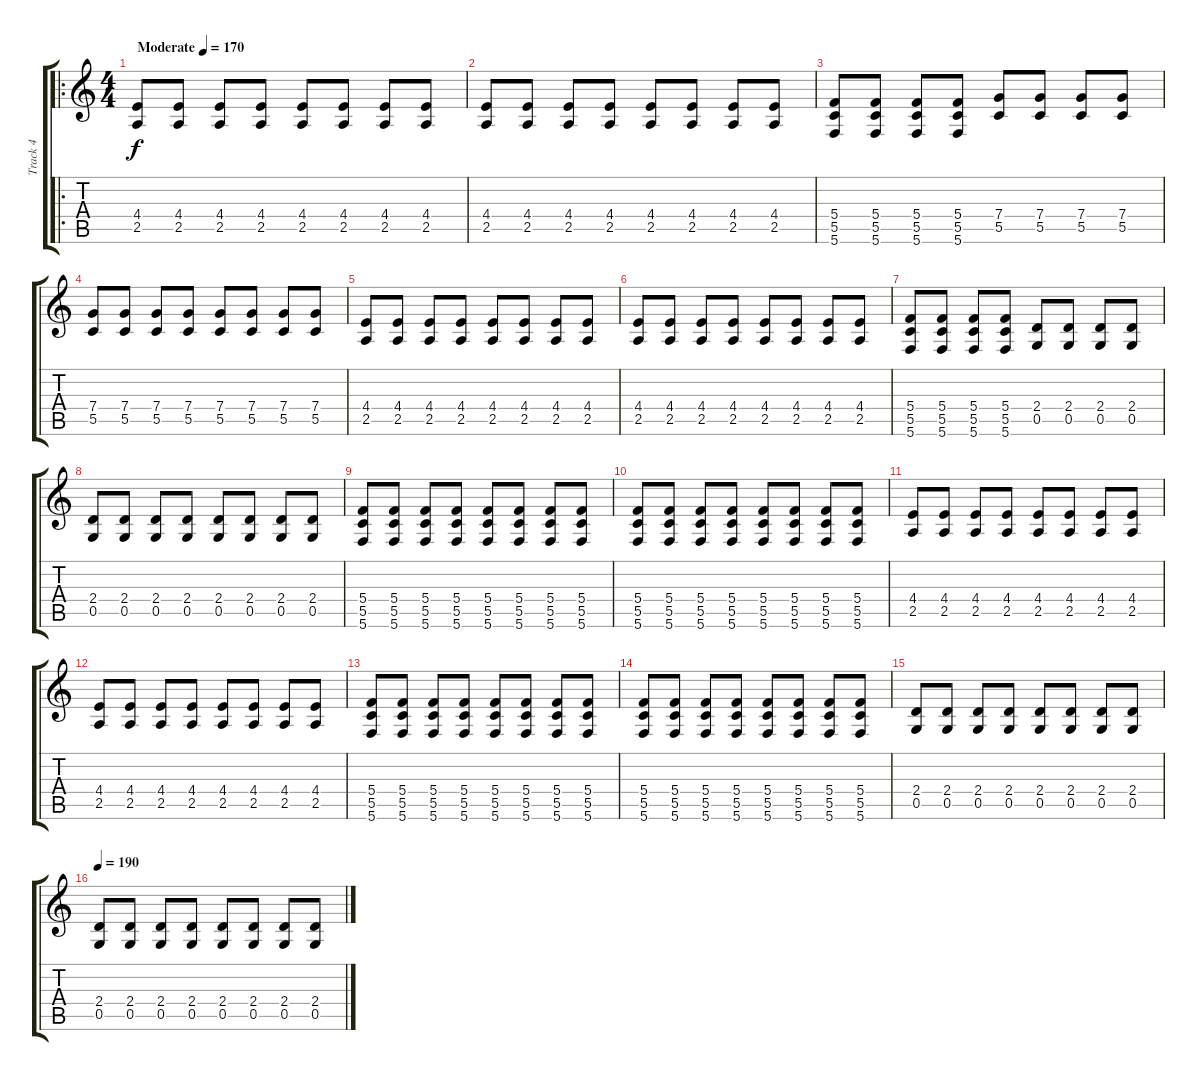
\track ("Track 4" "Track 4") {instrument distortionguitar}
\staff {score tabs}
\tuning (D4 A3 F3 C3 G2 C2) {hide}
\ro
\ts (4 4)
\tempo (170 "Moderate")
\clef g2
\ks c
(4.4 2.5).8{dy f instrument distortionguitar} (4.4 2.5).8 (4.4 2.5).8 (4.4 2.5).8 (4.4 2.5).8 (4.4 2.5).8 (4.4 2.5).8 (4.4 2.5).8 |
(4.4 2.5).8 (4.4 2.5).8 (4.4 2.5).8 (4.4 2.5).8 (4.4 2.5).8 (4.4 2.5).8 (4.4 2.5).8 (4.4 2.5).8 |
(5.4 5.5 5.6).8 (5.4 5.5 5.6).8 (5.4 5.5 5.6).8 (5.4 5.5 5.6).8 (7.4 5.5).8 (7.4 5.5).8 (7.4 5.5).8 (7.4 5.5).8 |
(7.4 5.5).8 (7.4 5.5).8 (7.4 5.5).8 (7.4 5.5).8 (7.4 5.5).8 (7.4 5.5).8 (7.4 5.5).8 (7.4 5.5).8 |
(4.4 2.5).8 (4.4 2.5).8 (4.4 2.5).8 (4.4 2.5).8 (4.4 2.5).8 (4.4 2.5).8 (4.4 2.5).8 (4.4 2.5).8 |
(4.4 2.5).8 (4.4 2.5).8 (4.4 2.5).8 (4.4 2.5).8 (4.4 2.5).8 (4.4 2.5).8 (4.4 2.5).8 (4.4 2.5).8 |
(5.4 5.5 5.6).8 (5.4 5.5 5.6).8 (5.4 5.5 5.6).8 (5.4 5.5 5.6).8 (2.4 0.5).8 (2.4 0.5).8 (2.4 0.5).8 (2.4 0.5).8 |
(2.4 0.5).8 (2.4 0.5).8 (2.4 0.5).8 (2.4 0.5).8 (2.4 0.5).8 (2.4 0.5).8 (2.4 0.5).8 (2.4 0.5).8 |
(5.4 5.5 5.6).8 (5.4 5.5 5.6).8 (5.4 5.5 5.6).8 (5.4 5.5 5.6).8 (5.4 5.5 5.6).8 (5.4 5.5 5.6).8 (5.4 5.5 5.6).8 (5.4 5.5 5.6).8 |
(5.4 5.5 5.6).8 (5.4 5.5 5.6).8 (5.4 5.5 5.6).8 (5.4 5.5 5.6).8 (5.4 5.5 5.6).8 (5.4 5.5 5.6).8 (5.4 5.5 5.6).8 (5.4 5.5 5.6).8 |
(4.4 2.5).8 (4.4 2.5).8 (4.4 2.5).8 (4.4 2.5).8 (4.4 2.5).8 (4.4 2.5).8 (4.4 2.5).8 (4.4 2.5).8 |
(4.4 2.5).8 (4.4 2.5).8 (4.4 2.5).8 (4.4 2.5).8 (4.4 2.5).8 (4.4 2.5).8 (4.4 2.5).8 (4.4 2.5).8 |
(5.4 5.5 5.6).8 (5.4 5.5 5.6).8 (5.4 5.5 5.6).8 (5.4 5.5 5.6).8 (5.4 5.5 5.6).8 (5.4 5.5 5.6).8 (5.4 5.5 5.6).8 (5.4 5.5 5.6).8 |
(5.4 5.5 5.6).8 (5.4 5.5 5.6).8 (5.4 5.5 5.6).8 (5.4 5.5 5.6).8 (5.4 5.5 5.6).8 (5.4 5.5 5.6).8 (5.4 5.5 5.6).8 (5.4 5.5 5.6).8 |
(2.4 0.5).8 (2.4 0.5).8 (2.4 0.5).8 (2.4 0.5).8 (2.4 0.5).8 (2.4 0.5).8 (2.4 0.5).8 (2.4 0.5).8 |
\tempo 190
(2.4 0.5).8 (2.4 0.5).8 (2.4 0.5).8 (2.4 0.5).8 (2.4 0.5).8 (2.4 0.5).8 (2.4 0.5).8 (2.4 0.5).8
